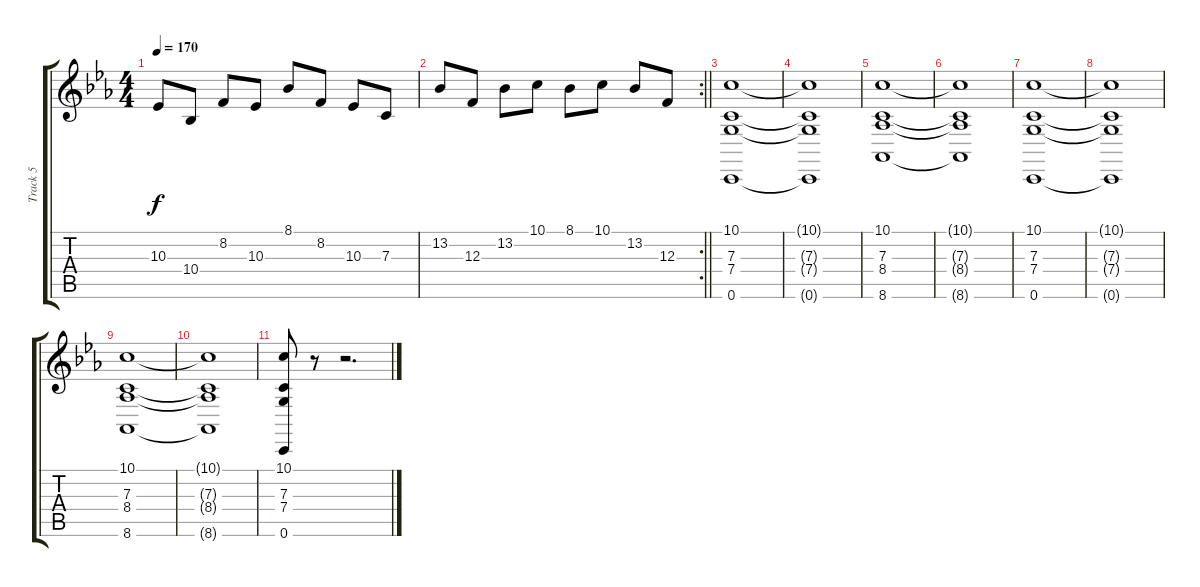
\track ("Track 5" "Track 5") {instrument synthstrings1}
\staff {score tabs}
\tuning (D4 A3 F3 C3 G2 C2) {hide}
\ts (4 4)
\tempo 170
\clef g2
\ks cminor
10.3.8{dy f} 10.4.8 8.2.8 10.3.8 8.1.8 8.2.8 10.3.8 7.3.8 |
\rc 2
\barLineRight lightlight
13.2.8 12.3.8 13.2.8 10.1.8 8.1.8 10.1.8 13.2.8 12.3.8 |
(10.1 7.3 7.4 0.6).1 |
(10.1{t} 7.3{t} 7.4{t} 0.6{t}).1 |
(10.1 7.3 8.4 8.6).1 |
(10.1{t} 7.3{t} 8.4{t} 8.6{t}).1 |
(10.1 7.3 7.4 0.6).1 |
(10.1{t} 7.3{t} 7.4{t} 0.6{t}).1 |
(10.1 7.3 8.4 8.6).1 |
(10.1{t} 7.3{t} 8.4{t} 8.6{t}).1 |
(10.1 7.3 7.4 0.6).8 r.8 r.2{d}
